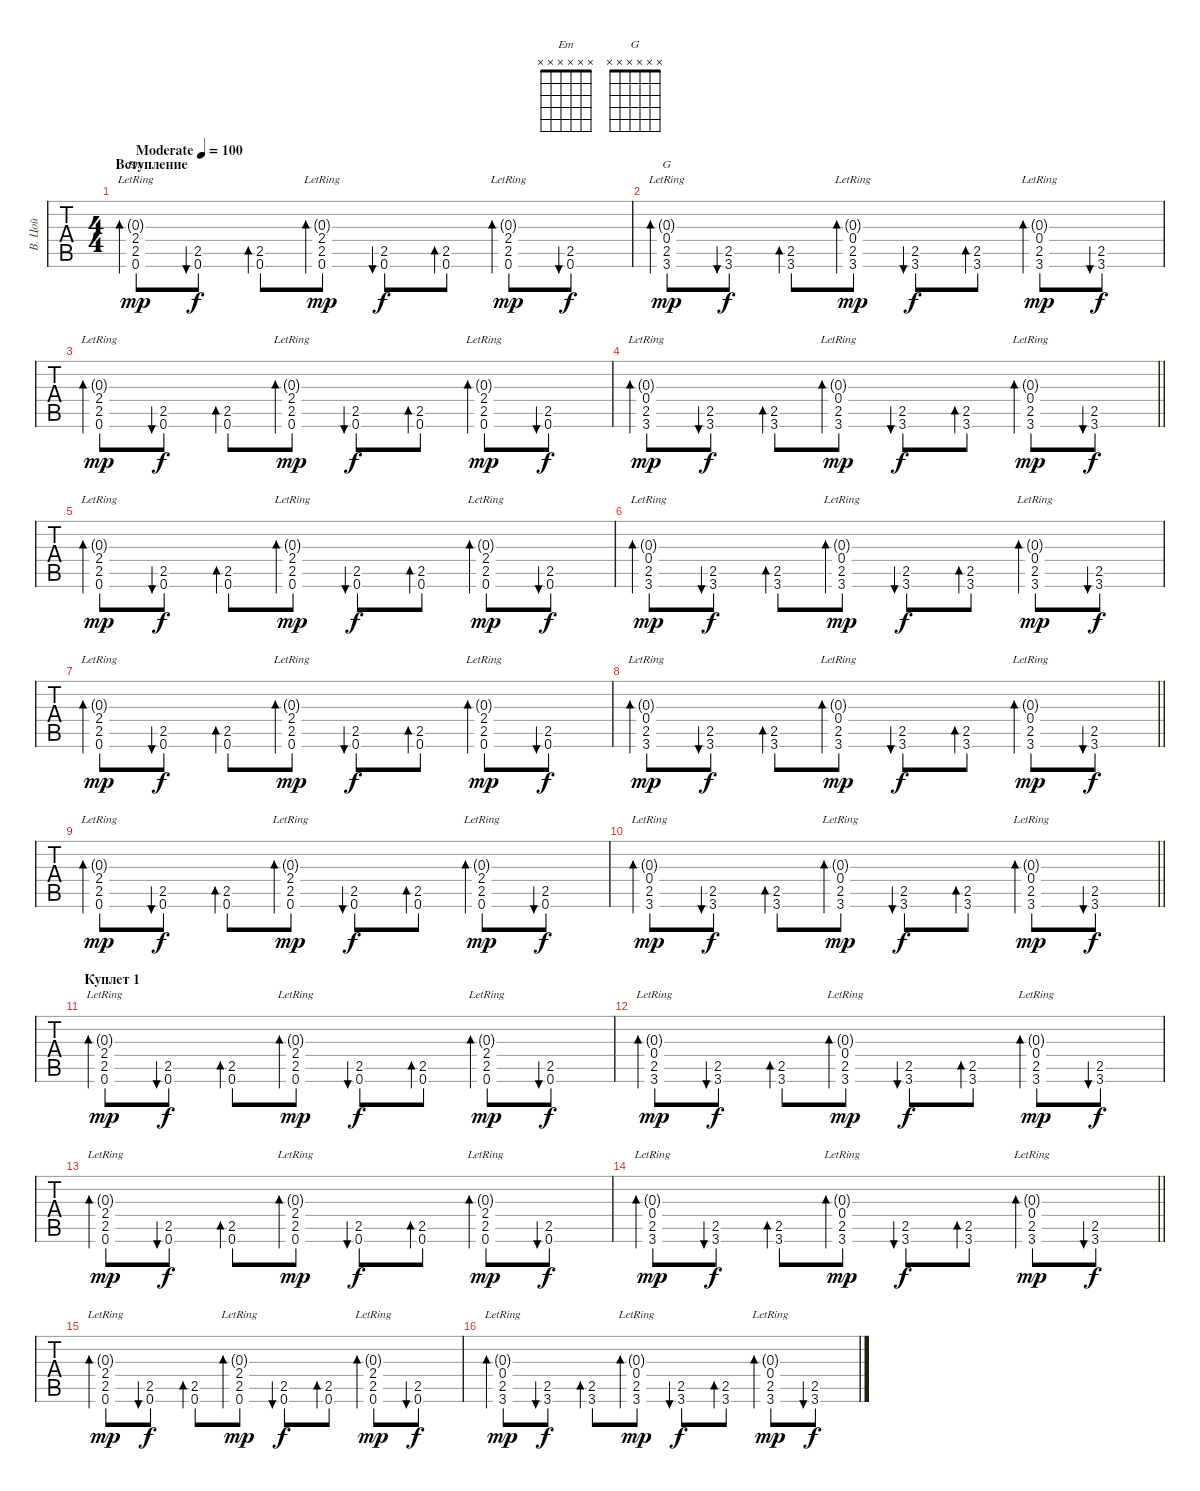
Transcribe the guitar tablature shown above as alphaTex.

\track ("В. Цой" "В. Цой") {instrument acousticguitarsteel}
\staff {tabs}
\tuning (E4 B3 G3 D3 A2 E2) {hide}
\chord ("Em" x x x x x x)
\chord ("G" x x x x x x)
\ts (4 4)
\section ("" "Вступление")
\tempo (100 "Moderate")
\clef g2
\ks c
(0.3{g lr} 2.4{lr} 2.5 0.6).8{bd 30 ch "Em" dy mp instrument acousticguitarsteel} (2.5 0.6).8{bu 30 dy f} (2.5 0.6).8{bd 30} (0.3{g lr} 2.4{lr} 2.5 0.6).8{bd 30 dy mp} (2.5 0.6).8{bu 30 dy f} (2.5 0.6).8{bd 30} (0.3{g lr} 2.4{lr} 2.5 0.6).8{bd 30 dy mp} (2.5 0.6).8{bu 30 dy f} |
(0.3{g lr} 0.4{lr} 2.5 3.6).8{bd 60 ch "G" dy mp} (2.5 3.6).8{bu 60 dy f} (2.5 3.6).8{bd 60} (0.3{g lr} 0.4{lr} 2.5 3.6).8{bd 60 dy mp} (2.5 3.6).8{bu 60 dy f} (2.5 3.6).8{bd 30} (0.3{g lr} 0.4{lr} 2.5 3.6).8{bd 30 dy mp} (2.5 3.6).8{bu 30 dy f} |
(0.3{g lr} 2.4{lr} 2.5 0.6).8{bd 30 dy mp} (2.5 0.6).8{bu 30 dy f} (2.5 0.6).8{bd 30} (0.3{g lr} 2.4{lr} 2.5 0.6).8{bd 30 dy mp} (2.5 0.6).8{bu 30 dy f} (2.5 0.6).8{bd 30} (0.3{g lr} 2.4{lr} 2.5 0.6).8{bd 30 dy mp} (2.5 0.6).8{bu 30 dy f} |
\barLineRight lightlight
(0.3{g lr} 0.4{lr} 2.5 3.6).8{bd 60 dy mp} (2.5 3.6).8{bu 60 dy f} (2.5 3.6).8{bd 60} (0.3{g lr} 0.4{lr} 2.5 3.6).8{bd 60 dy mp} (2.5 3.6).8{bu 60 dy f} (2.5 3.6).8{bd 30} (0.3{g lr} 0.4{lr} 2.5 3.6).8{bd 30 dy mp} (2.5 3.6).8{bu 30 dy f} |
(0.3{g lr} 2.4{lr} 2.5 0.6).8{bd 30 dy mp} (2.5 0.6).8{bu 30 dy f} (2.5 0.6).8{bd 30} (0.3{g lr} 2.4{lr} 2.5 0.6).8{bd 30 dy mp} (2.5 0.6).8{bu 30 dy f} (2.5 0.6).8{bd 30} (0.3{g lr} 2.4{lr} 2.5 0.6).8{bd 30 dy mp} (2.5 0.6).8{bu 30 dy f} |
(0.3{g lr} 0.4{lr} 2.5 3.6).8{bd 60 dy mp} (2.5 3.6).8{bu 60 dy f} (2.5 3.6).8{bd 60} (0.3{g lr} 0.4{lr} 2.5 3.6).8{bd 60 dy mp} (2.5 3.6).8{bu 60 dy f} (2.5 3.6).8{bd 30} (0.3{g lr} 0.4{lr} 2.5 3.6).8{bd 30 dy mp} (2.5 3.6).8{bu 30 dy f} |
(0.3{g lr} 2.4{lr} 2.5 0.6).8{bd 30 dy mp} (2.5 0.6).8{bu 30 dy f} (2.5 0.6).8{bd 30} (0.3{g lr} 2.4{lr} 2.5 0.6).8{bd 30 dy mp} (2.5 0.6).8{bu 30 dy f} (2.5 0.6).8{bd 30} (0.3{g lr} 2.4{lr} 2.5 0.6).8{bd 30 dy mp} (2.5 0.6).8{bu 30 dy f} |
\barLineRight lightlight
(0.3{g lr} 0.4{lr} 2.5 3.6).8{bd 60 dy mp} (2.5 3.6).8{bu 60 dy f} (2.5 3.6).8{bd 60} (0.3{g lr} 0.4{lr} 2.5 3.6).8{bd 60 dy mp} (2.5 3.6).8{bu 60 dy f} (2.5 3.6).8{bd 30} (0.3{g lr} 0.4{lr} 2.5 3.6).8{bd 30 dy mp} (2.5 3.6).8{bu 30 dy f} |
(0.3{g lr} 2.4{lr} 2.5 0.6).8{bd 30 dy mp} (2.5 0.6).8{bu 30 dy f} (2.5 0.6).8{bd 30} (0.3{g lr} 2.4{lr} 2.5 0.6).8{bd 30 dy mp} (2.5 0.6).8{bu 30 dy f} (2.5 0.6).8{bd 30} (0.3{g lr} 2.4{lr} 2.5 0.6).8{bd 30 dy mp} (2.5 0.6).8{bu 30 dy f} |
\barLineRight lightlight
(0.3{g lr} 0.4{lr} 2.5 3.6).8{bd 60 dy mp} (2.5 3.6).8{bu 60 dy f} (2.5 3.6).8{bd 60} (0.3{g lr} 0.4{lr} 2.5 3.6).8{bd 60 dy mp} (2.5 3.6).8{bu 60 dy f} (2.5 3.6).8{bd 30} (0.3{g lr} 0.4{lr} 2.5 3.6).8{bd 30 dy mp} (2.5 3.6).8{bu 30 dy f} |
\section ("" "Куплет 1")
(0.3{g lr} 2.4{lr} 2.5 0.6).8{bd 30 dy mp} (2.5 0.6).8{bu 30 dy f} (2.5 0.6).8{bd 30} (0.3{g lr} 2.4{lr} 2.5 0.6).8{bd 30 dy mp} (2.5 0.6).8{bu 30 dy f} (2.5 0.6).8{bd 30} (0.3{g lr} 2.4{lr} 2.5 0.6).8{bd 30 dy mp} (2.5 0.6).8{bu 30 dy f} |
(0.3{g lr} 0.4{lr} 2.5 3.6).8{bd 60 dy mp} (2.5 3.6).8{bu 60 dy f} (2.5 3.6).8{bd 60} (0.3{g lr} 0.4{lr} 2.5 3.6).8{bd 60 dy mp} (2.5 3.6).8{bu 60 dy f} (2.5 3.6).8{bd 30} (0.3{g lr} 0.4{lr} 2.5 3.6).8{bd 30 dy mp} (2.5 3.6).8{bu 30 dy f} |
(0.3{g lr} 2.4{lr} 2.5 0.6).8{bd 30 dy mp} (2.5 0.6).8{bu 30 dy f} (2.5 0.6).8{bd 30} (0.3{g lr} 2.4{lr} 2.5 0.6).8{bd 30 dy mp} (2.5 0.6).8{bu 30 dy f} (2.5 0.6).8{bd 30} (0.3{g lr} 2.4{lr} 2.5 0.6).8{bd 30 dy mp} (2.5 0.6).8{bu 30 dy f} |
\barLineRight lightlight
(0.3{g lr} 0.4{lr} 2.5 3.6).8{bd 60 dy mp} (2.5 3.6).8{bu 60 dy f} (2.5 3.6).8{bd 60} (0.3{g lr} 0.4{lr} 2.5 3.6).8{bd 60 dy mp} (2.5 3.6).8{bu 60 dy f} (2.5 3.6).8{bd 30} (0.3{g lr} 0.4{lr} 2.5 3.6).8{bd 30 dy mp} (2.5 3.6).8{bu 30 dy f} |
(0.3{g lr} 2.4{lr} 2.5 0.6).8{bd 30 dy mp} (2.5 0.6).8{bu 30 dy f} (2.5 0.6).8{bd 30} (0.3{g lr} 2.4{lr} 2.5 0.6).8{bd 30 dy mp} (2.5 0.6).8{bu 30 dy f} (2.5 0.6).8{bd 30} (0.3{g lr} 2.4{lr} 2.5 0.6).8{bd 30 dy mp} (2.5 0.6).8{bu 30 dy f} |
(0.3{g lr} 0.4{lr} 2.5 3.6).8{bd 60 dy mp} (2.5 3.6).8{bu 60 dy f} (2.5 3.6).8{bd 60} (0.3{g lr} 0.4{lr} 2.5 3.6).8{bd 60 dy mp} (2.5 3.6).8{bu 60 dy f} (2.5 3.6).8{bd 30} (0.3{g lr} 0.4{lr} 2.5 3.6).8{bd 30 dy mp} (2.5 3.6).8{bu 30 dy f}
